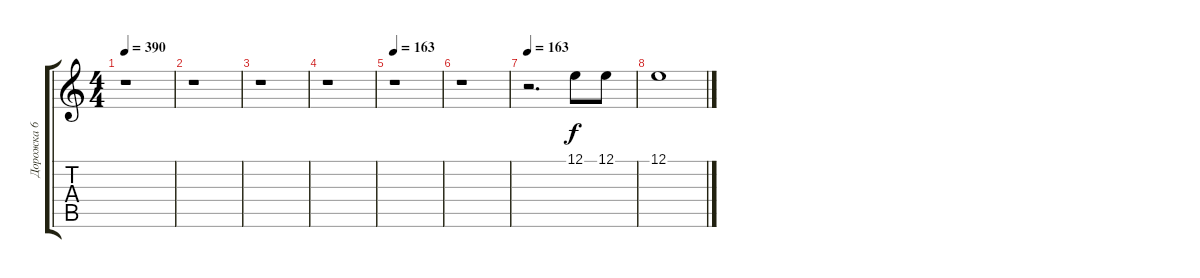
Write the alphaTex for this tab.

\track ("Дорожка 6" "Дорожка 6") {instrument fx5brightness}
\staff {score tabs}
\tuning (E4 B3 G3 D3 A2 E2) {hide}
\ts (4 4)
\tempo 390
\clef g2
\ks c
r.1{dy f} |
r.1 |
r.1 |
r.1 |
\tempo 163
r.1 |
r.1 |
\tempo 163
r.2{d} 12.1.8 12.1.8 |
12.1.1
